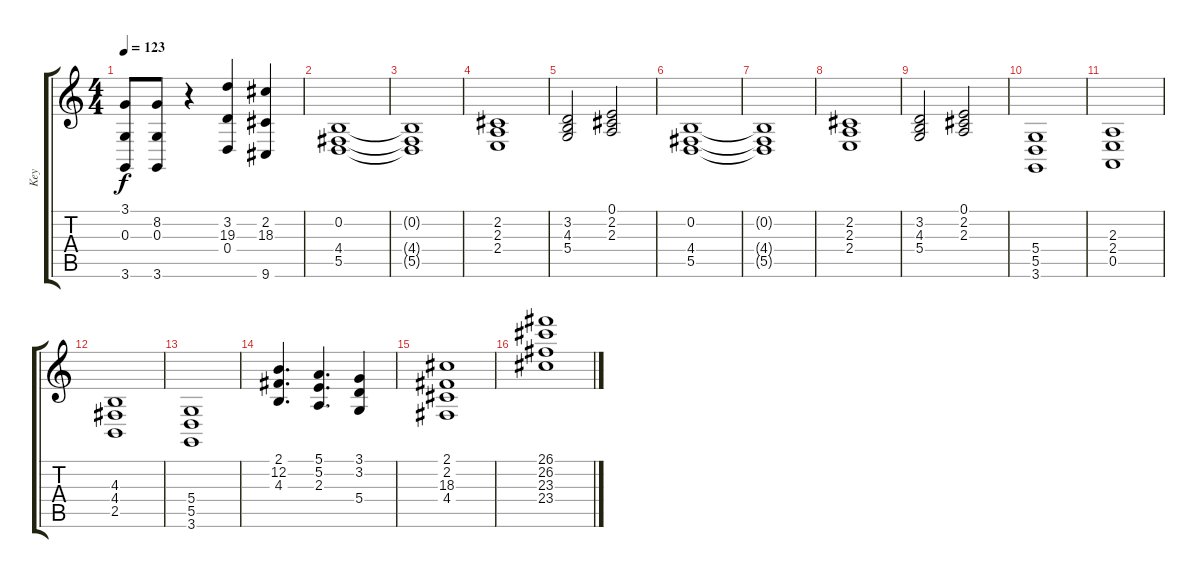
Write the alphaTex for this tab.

\track ("Key" "Key") {instrument stringensemble1}
\staff {score tabs}
\tuning (E4 B3 G3 D3 A2 E2) {hide}
\ts (4 4)
\tempo 123
\clef g2
\ks c
(3.1 0.3 3.6).8{dy f} (8.2 0.3 3.6).8 r.4 (3.2 19.3 0.4).4 (2.2 18.3 9.6).4 |
(0.2 4.4 5.5).1{volume 8} |
(0.2{t} 4.4{t} 5.5{t}).1 |
(2.2 2.3 2.4).1 |
(3.2 4.3 5.4).2 (0.1 2.2 2.3).2 |
(0.2 4.4 5.5).1 |
(0.2{t} 4.4{t} 5.5{t}).1 |
(2.2 2.3 2.4).1 |
(3.2 4.3 5.4).2 (0.1 2.2 2.3).2 |
(5.4 5.5 3.6).1 |
(2.3 2.4 0.5).1 |
(4.3 4.4 2.5).1 |
(5.4 5.5 3.6).1 |
(2.1 12.2 4.3).4{d} (5.1 5.2 2.3).4{d} (3.1 3.2 5.4).4 |
(2.1 2.2 18.3 4.4).1 |
(26.1 26.2 23.3 23.4).1
